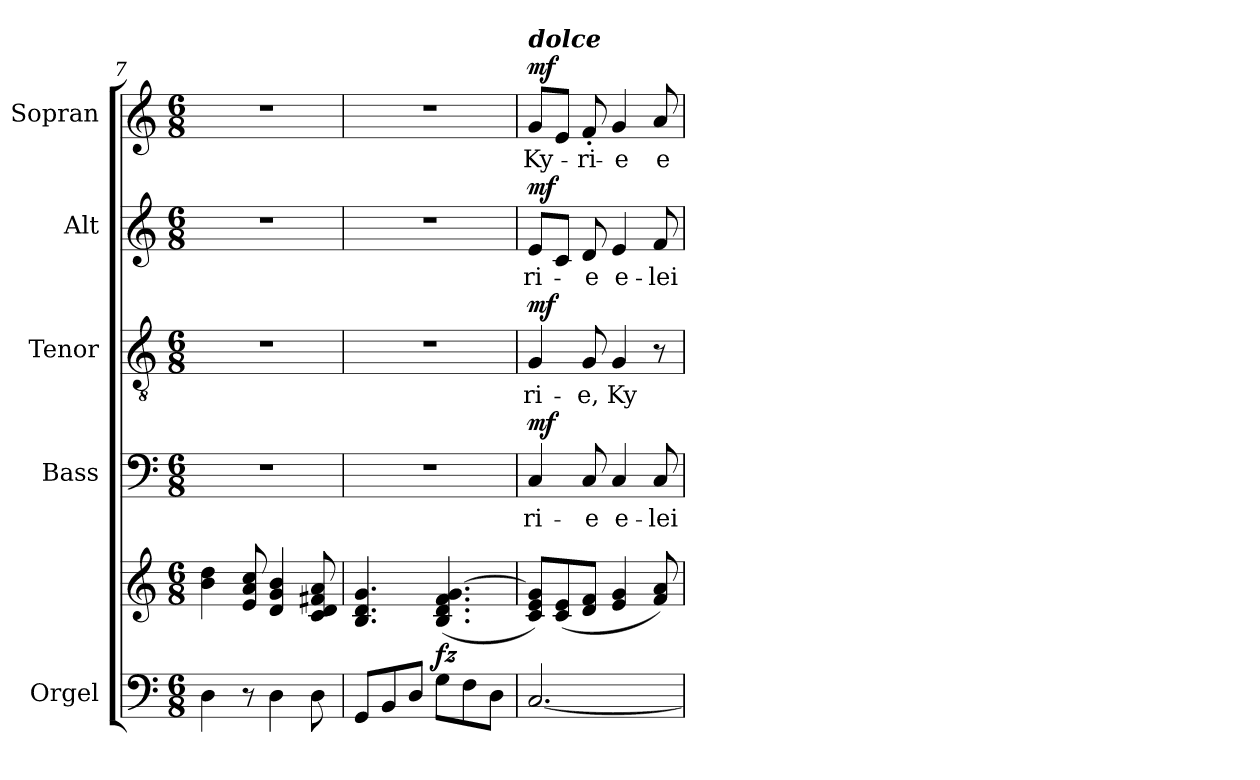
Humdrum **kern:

**kern	**kern	**dynam	**kern	**text	**dynam	**kern	**text	**dynam	**kern	**text	**dynam	**kern	**text	**dynam
*part5	*part5	*part5	*part4	*part4	*part4	*part3	*part3	*part3	*part2	*part2	*part2	*part1	*part1	*part1
*staff6	*staff5	*staff5/6	*staff4	*staff4	*staff4	*staff3	*staff3	*staff3	*staff2	*staff2	*staff2	*staff1	*staff1	*staff1
*I"Orgel	*	*	*I"Bass	*	*	*I"Tenor	*	*	*I"Alt	*	*	*I"Sopran	*	*
*I'Org.	*	*	*I'B.	*	*	*I'T.	*	*	*I'A.	*	*	*I'S.	*	*
*clefF4	*clefG2	*	*clefF4	*	*	*clefGv2	*	*	*clefG2	*	*	*clefG2	*	*
*k[]	*k[]	*	*k[]	*	*	*k[]	*	*	*k[]	*	*	*k[]	*	*
*C:	*C:	*	*C:	*	*	*C:	*	*	*C:	*	*	*C:	*	*
*M6/8	*M6/8	*	*M6/8	*	*	*M6/8	*	*	*M6/8	*	*	*M6/8	*	*
=7	=7	=7	=7	=7	=7	=7	=7	=7	=7	=7	=7	=7	=7	=7
4D\	4b\ 4dd\	.	2.r	.	.	2.r	.	.	2.r	.	.	2.r	.	.
8r	8e/ 8a/ 8cc/	.	.	.	.	.	.	.	.	.	.	.	.	.
4D\	4d/ 4g/ 4b/	.	.	.	.	.	.	.	.	.	.	.	.	.
8D\	8c/ 8d/ 8f#X/ 8a/	.	.	.	.	.	.	.	.	.	.	.	.	.
=8	=8	=8	=8	=8	=8	=8	=8	=8	=8	=8	=8	=8	=8	=8
8GG/L	4.B/ 4.d/ 4.g/	.	2.r	.	.	2.r	.	.	2.r	.	.	2.r	.	.
8BB/	.	.	.	.	.	.	.	.	.	.	.	.	.	.
8D/J	.	.	.	.	.	.	.	.	.	.	.	.	.	.
!	!	!LO:DY:b	!	!	!	!	!	!	!	!	!	!	!	!
8G\L	(<4.B/ 4.d/ 4.f/ [>4.g/	fz	.	.	.	.	.	.	.	.	.	.	.	.
8F\	.	.	.	.	.	.	.	.	.	.	.	.	.	.
8D\J	.	.	.	.	.	.	.	.	.	.	.	.	.	.
!!LO:LB:g=z
=9	=9	=9	=9	=9	=9	=9	=9	=9	=9	=9	=9	=9	=9	=9
!	!	!	!	!	!	!	!	!	!	!	!	!LO:TX:a:Bi:t=dolce	!	!
!	!	!	!	!LO:LY:b	!LO:DY:a	!	!LO:LY:b	!LO:DY:a	!	!LO:LY:b	!LO:DY:a	!	!LO:LY:b	!LO:DY:a
[2.C/	8c/ 8e/ 8g/]L)	.	4C/	ri-	mf	4G/	ri-	mf	8e/L	ri-	mf	8g/L	Ky-	mf
.	(<8c/ 8e/	.	.	.	.	.	.	.	8c/J	.	.	8e/J	.	.
!	!	!	!	!LO:LY:b	!	!	!LO:LY:b	!	!	!LO:LY:b	!	!	!LO:LY:b	!
.	8d/ 8f/J	.	8C/	-e	.	8G/	-e,	.	8d/	-e	.	8f'</	-ri-	.
!	!	!	!	!LO:LY:b	!	!	!LO:LY:b	!	!	!LO:LY:b	!	!	!LO:LY:b	!
.	4e/ 4g/	.	4C/	e-	.	4G/	Ky-	.	4e/	e-	.	4g/	-e	.
!	!	!	!	!LO:LY:b	!	!	!	!	!	!LO:LY:b	!	!	!LO:LY:b	!
.	8f/ 8a/)	.	8C/	-lei-	.	8r	.	.	8f/	-lei-	.	8a/	e-	.
=	=	=	=	=	=	=	=	=	=	=	=	=	=	=
*-	*-	*-	*-	*-	*-	*-	*-	*-	*-	*-	*-	*-	*-	*-
